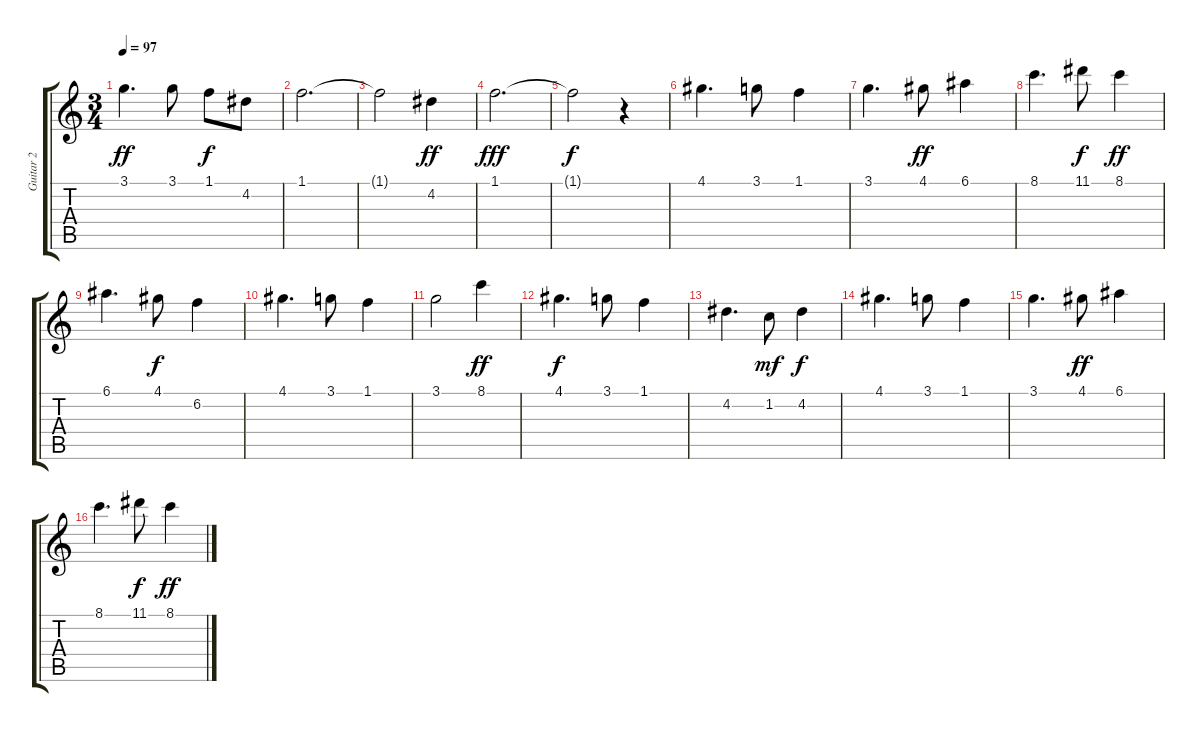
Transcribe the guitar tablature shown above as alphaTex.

\track ("Guitar 2" "Guitar 2") {instrument acousticguitarnylon}
\staff {score tabs}
\tuning (E4 B3 G3 D3 A2 E2) {hide}
\ts (3 4)
\tempo 97
\clef g2
\ks c
3.1.4{d dy ff} 3.1.8 1.1.8{dy f} 4.2.8 |
1.1.2{d} |
1.1{t}.2 4.2.4{dy ff} |
1.1.2{d dy fff} |
1.1{t}.2{dy f} r.4 |
4.1.4{d} 3.1.8 1.1.4 |
3.1.4{d} 4.1.8{dy ff} 6.1.4 |
8.1.4{d} 11.1.8{dy f} 8.1.4{dy ff} |
6.1.4{d} 4.1.8{dy f} 6.2.4 |
4.1.4{d} 3.1.8 1.1.4 |
3.1.2 8.1.4{dy ff} |
4.1.4{d dy f} 3.1.8 1.1.4 |
4.2.4{d} 1.2.8{dy mf} 4.2.4{dy f} |
4.1.4{d} 3.1.8 1.1.4 |
3.1.4{d} 4.1.8{dy ff} 6.1.4 |
8.1.4{d} 11.1.8{dy f} 8.1.4{dy ff}
